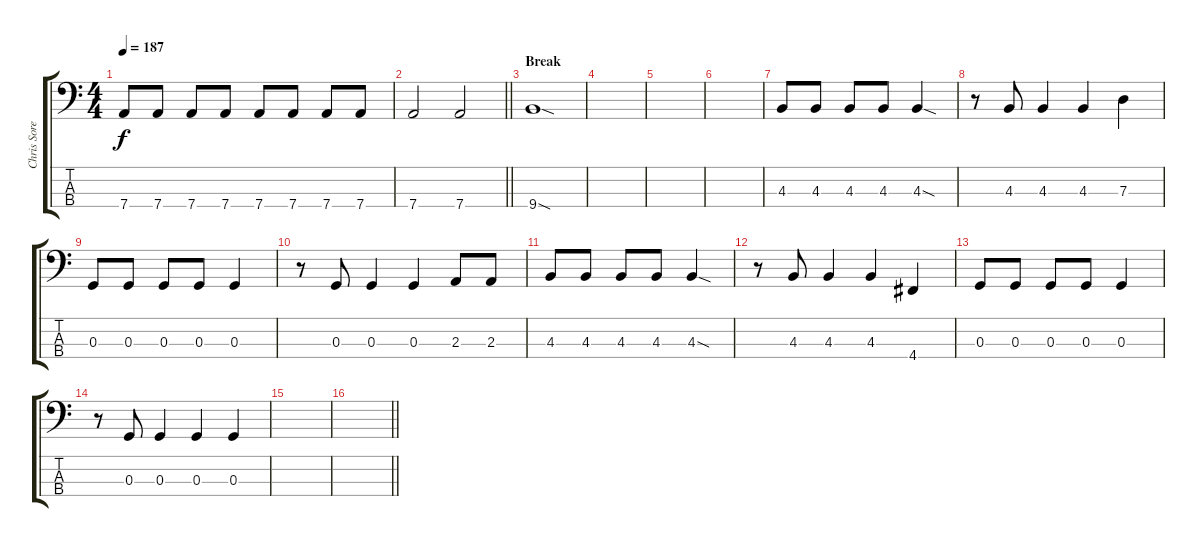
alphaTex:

\track ("Chris Sorenson" "Chris Sore") {instrument electricbassfinger}
\staff {score tabs}
\tuning (F2 C2 G1 D1) {hide}
\ts (4 4)
\tempo 187
\clef f4
\ks c
7.4.8{dy f} 7.4.8 7.4.8 7.4.8 7.4.8 7.4.8 7.4.8 7.4.8 |
\barLineRight lightlight
7.4.2 7.4.2 |
\section ("" "Break")
9.4{sod}.1 |
|
|
|
4.3.8 4.3.8 4.3.8 4.3.8 4.3{sod}.4 |
r.8 4.3.8 4.3.4 4.3.4 7.3.4 |
0.3.8 0.3.8 0.3.8 0.3.8 0.3.4 |
r.8 0.3.8 0.3.4 0.3.4 2.3.8 2.3.8 |
4.3.8 4.3.8 4.3.8 4.3.8 4.3{sod}.4 |
r.8 4.3.8 4.3.4 4.3.4 4.4.4 |
0.3.8 0.3.8 0.3.8 0.3.8 0.3.4 |
r.8 0.3.8 0.3.4 0.3.4 0.3.4 |
|
\barLineRight lightlight
